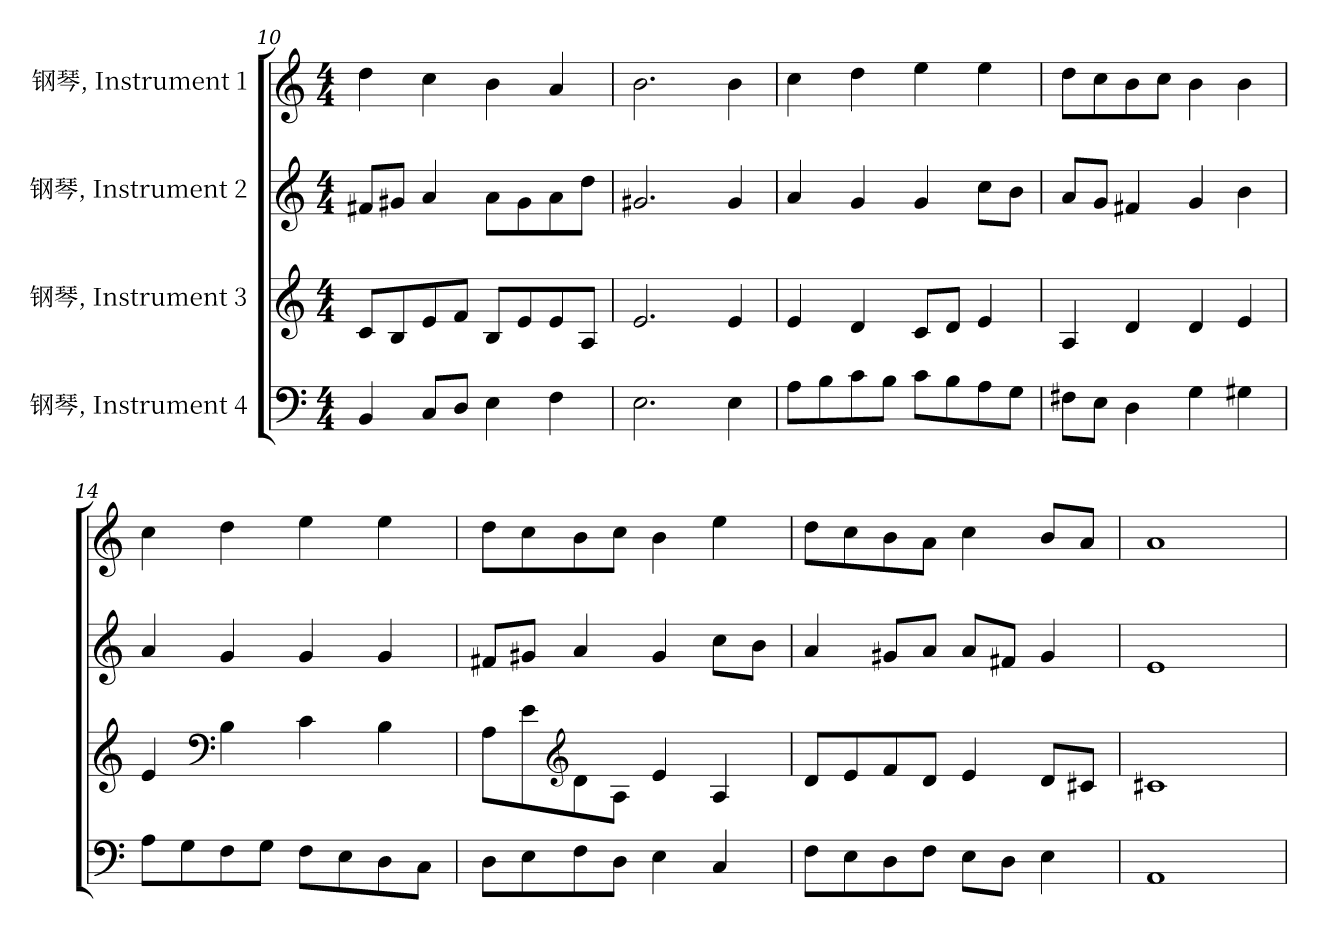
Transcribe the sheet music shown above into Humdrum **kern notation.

**kern	**kern	**kern	**kern
*part4	*part3	*part2	*part1
*staff4	*staff3	*staff2	*staff1
*I"钢琴, Instrument 4	*I"钢琴, Instrument 3	*I"钢琴, Instrument 2	*I"钢琴, Instrument 1
*clefF4	*clefG2	*clefG2	*clefG2
*k[]	*k[]	*k[]	*k[]
*M4/4	*M4/4	*M4/4	*M4/4
=10	=10	=10	=10
4BB/	8c/L	8f#X/L	4dd\
.	8B/	8g#X/J	.
8C/L	8e/	4a/	4cc\
8D/J	8f/J	.	.
4E\	8B/L	8a\L	4b\
.	8e/	8g#\	.
4F\	8e/	8a\	4a/
.	8A/J	8dd\J	.
=11	=11	=11	=11
2.E\	2.e/	2.g#X/	2.b\
4E\	4e/	4g#/	4b\
=12	=12	=12	=12
8A\L	4e/	4a/	4cc\
8B\	.	.	.
8c\	4d/	4g/	4dd\
8B\J	.	.	.
8c\L	8c/L	4g/	4ee\
8B\	8d/J	.	.
8A\	4e/	8cc\L	4ee\
8G\J	.	8b\J	.
!!LO:PB:g=z
=13	=13	=13	=13
8F#X\L	4A/	8a/L	8dd\L
8E\J	.	8g/J	8cc\
4D\	4d/	4f#X/	8b\
.	.	.	8cc\J
4G\	4d/	4g/	4b\
4G#X\	4e/	4b\	4b\
=14	=14	=14	=14
8A\L	4e/	4a/	4cc\
8G\	.	.	.
*	*clefF4	*	*
8F\	4B\	4g/	4dd\
8G\J	.	.	.
8F\L	4c\	4g/	4ee\
8E\	.	.	.
8D\	4B\	4g/	4ee\
8C\J	.	.	.
=15	=15	=15	=15
8D\L	8A\L	8f#X/L	8dd\L
8E\	8e\	8g#X/J	8cc\
*	*clefG2	*	*
8F\	8d\	4a/	8b\
8D\J	8A\J	.	8cc\J
4E\	4e/	4g#/	4b\
4C/	4A/	8cc\L	4ee\
.	.	8b\J	.
=16	=16	=16	=16
8F\L	8d/L	4a/	8dd\L
8E\	8e/	.	8cc\
8D\	8f/	8g#X/L	8b\
8F\J	8d/J	8a/J	8a\J
8E\L	4e/	8a/L	4cc\
8D\J	.	8f#X/J	.
4E\	8d/L	4g#/	8b/L
.	8c#X/J	.	8a/J
=17	=17	=17	=17
1AA	1c#X	1e	1a
=	=	=	=
*-	*-	*-	*-
